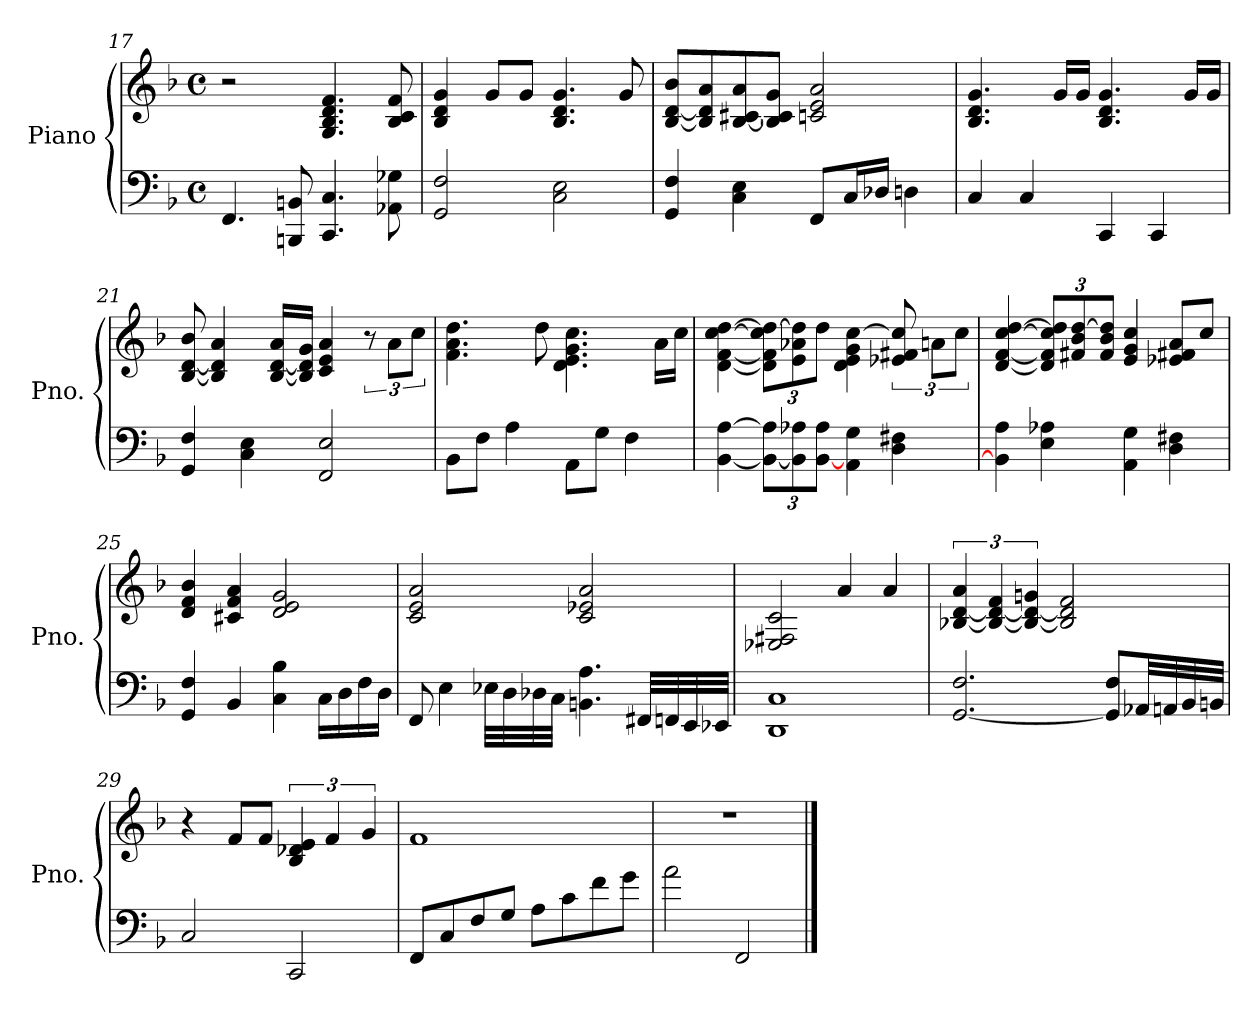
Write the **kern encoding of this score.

**kern	**kern
*part1	*part1
*staff2	*staff1
*I"Piano	*
*I'Pno.	*
!!LO:LB:g=z
*clefF4	*clefG2
*k[b-]	*k[b-]
*F:	*F:
*M4/4	*M4/4
*met(c)	*met(c)
=17	=17
4.FF/	2r
8BBBn/ 8BBn/	.
4.CC/ 4.C/	4.G/ 4.B-/ 4.d/ 4.f/
8AA-X\ 8G-X\	8B-/ 8c/ 8f/
=18	=18
2GG/ 2F/	4B-/ 4d/ 4g/
.	8g/L
.	8g/J
2C\ 2E\	4.B-/ 4.d/ 4.g/
.	8g/
=19	=19
4GG/ 4F/	[8B-/ [8d/ 8b-/L
.	8B-/] 8d/] 8a/
4C\ 4E\	[8B-/ [8c#X/ 8a/
.	8B-/] 8c#/] 8g/J
8FF/L	2cn/ 2e/ 2a/
16C/L	.
16D-X/JJ	.
4Dn\	.
=20	=20
4C/	4.B-/ 4.d/ 4.g/
4C/	.
.	16g/LL
.	16g/JJ
4CC/	4.B-/ 4.d/ 4.g/
4CC/	.
.	16g/LL
.	16g/JJ
=21	=21
4GG/ 4F/	[8B-/ [8d/ 8b-/
.	4B-/] 4d/] 4a/
4C\ 4E\	.
.	[16B-/ [16d/ 16a/LL
.	16B-/] 16d/] 16g/JJ
2FF/ 2E/	4c/ 4e/ 4a/
.	12r
.	12a\L
.	12cc\J
=22	=22
8BB-\L	4.f\ 4.a\ 4.dd\
8F\J	.
4A\	.
.	8dd\
8AA\L	4.d\ 4.e\ 4.g\ 4.cc\
8G\J	.
4F\	.
.	16a\LL
.	16cc\JJ
!!LO:LB:g=z
=23	=23
[4BB-\ [4A\	[4d\ [4f\ [4cc\ [4dd\
*Xbrackettup	*Xbrackettup
12BB-\_ 12A\]L	12d\] 12f\] 12cc\] 12dd\_L
12BB-\] 12A-X\	12e\ 12a-X\ 12dd\]
[12BB-\ 12A-\J	12dd\J
4AA\ 4G\	4d\ 4e\ 4g\ [4cc\
*	*brackettup
4D\ 4F#X\	12e-X/ 12f#X/ 12cc/]
.	12an\L
.	12cc\J
=24	=24
4BB-\] 4A\	[4d/ [4f/ [4cc/ [4dd/
*	*Xbrackettup
4E\ 4A-X\	12d/] 12f/] 12cc/] 12dd/]L
.	12f#X/ 12b-/ [12dd/
.	12f#/ 12b-/ 12dd/]J
4AA\ 4G\	4e/ 4g/ 4cc/
4D\ 4F#X\	8e-X/ 8f#X/ 8a/L
.	8cc/J
=25	=25
4GG/ 4F/	4d/ 4f/ 4b-/
4BB-/	4c#X/ 4f/ 4a/
4C\ 4B-\	2d/ 2e/ 2g/
16C\LL	.
16D\	.
16F\	.
16D\JJ	.
=26	=26
8FF/	2c/ 2e/ 2a/
4E\	.
32E-X\LLL	.
32D\	.
32D-X\	.
32C\JJJ	.
4.BBn\ 4.A\	2c/ 2e-X/ 2a/
32FF#X/LLL	.
32FFn/	.
32EE/	.
32EE-X/JJJ	.
=27	=27
1DD 1C	2E-X/ 2F#X/ 2c/
.	4a/
.	4a/
!!LO:LB:g=z
=28	=28
*	*brackettup
[2.GG/ 2.F/	[6B-X/ [6d/ 6a/
.	6B-/_ 6d/_ 6f/
.	6B-/_ 6d/_ 6gn/
.	2B-/] 2d/] 2f/
8GG/] 8F/L	.
32AA-X/LL	.
32AAn/	.
32BB-/	.
32BBn/JJJ	.
=29	=29
2C/	4r
.	8f/L
.	8f/J
2CC/	6B-/ 6d-X/ 6e/
.	6f/
.	6g/
=30	=30
8FF/L	1f
8C/	.
8F/	.
8G/J	.
8A\L	.
8c\	.
8f\	.
8g\J	.
=31	=31
2a\	1r
2FF/	.
==	==
*-	*-
